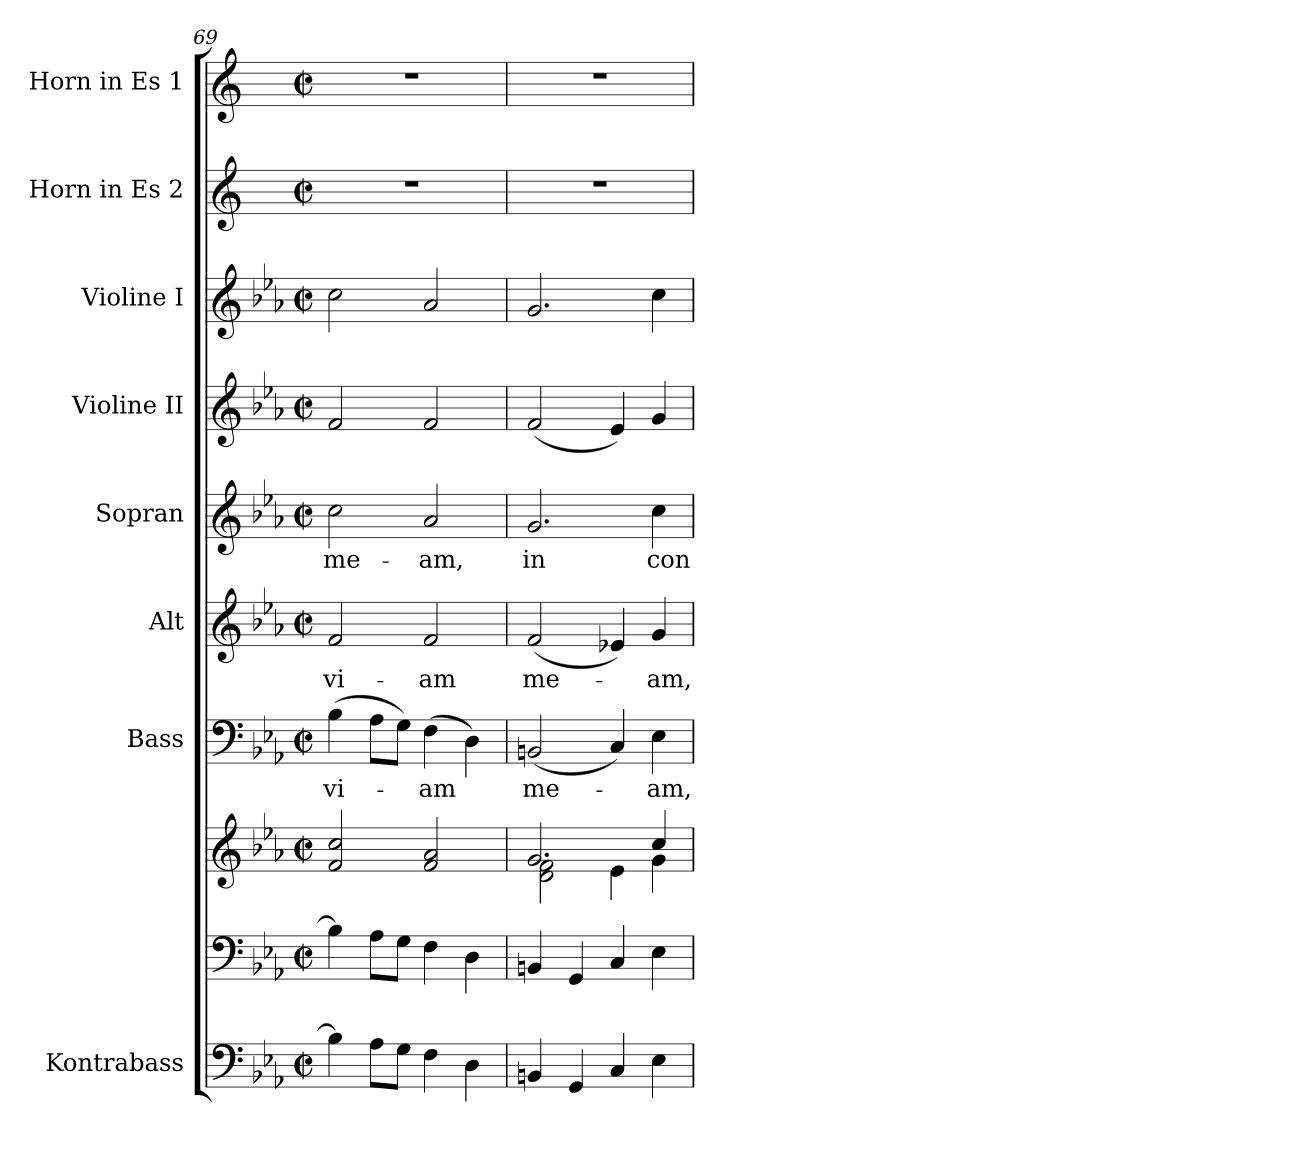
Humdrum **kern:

**kern	**kern	**kern	**kern	**text	**kern	**text	**kern	**text	**kern	**kern	**kern	**kern
*part9	*part8	*part8	*part7	*part7	*part6	*part6	*part5	*part5	*part4	*part3	*part2	*part1
*staff10	*staff9	*staff8	*staff7	*staff7	*staff6	*staff6	*staff5	*staff5	*staff4	*staff3	*staff2	*staff1
*I"Kontrabass	*	*	*I"Bass	*	*I"Alt	*	*I"Sopran	*	*I"Violine II	*I"Violine I	*I"Horn in Es 2	*I"Horn in Es 1
*I'Kb.	*	*	*I'B.	*	*I'A.	*	*I'S.	*	*I'Vl. II	*I'Vl. I	*	*
*clefF4	*clefF4	*clefG2	*clefF4	*	*clefG2	*	*clefG2	*	*clefG2	*clefG2	*clefG2	*clefG2
*ITrd7c12	*	*	*	*	*	*	*	*	*	*	*ITrd5c9	*ITrd5c9
*k[b-e-a-]	*k[b-e-a-]	*k[b-e-a-]	*k[b-e-a-]	*	*k[b-e-a-]	*	*k[b-e-a-]	*	*k[b-e-a-]	*k[b-e-a-]	*k[b-e-a-]	*k[b-e-a-]
*E-:	*E-:	*E-:	*E-:	*	*E-:	*	*E-:	*	*E-:	*E-:	*E-:	*E-:
*M2/2	*M2/2	*M2/2	*M2/2	*	*M2/2	*	*M2/2	*	*M2/2	*M2/2	*M2/2	*M2/2
*met(c|)	*met(c|)	*met(c|)	*met(c|)	*	*met(c|)	*	*met(c|)	*	*met(c|)	*met(c|)	*met(c|)	*met(c|)
=69	=69	=69	=69	=69	=69	=69	=69	=69	=69	=69	=69	=69
!	!	!	!	!LO:LY:b	!	!LO:LY:b	!	!LO:LY:b	!	!	!	!
4BB-\]	4B-\]	2f/ 2cc/	(>4B-\	vi-	2f/	vi-	2cc\	me-	2f/	2cc\	1r	1r
8AA-\L	8A-\L	.	8A-\L	.	.	.	.	.	.	.	.	.
8GG\J	8G\J	.	8G\J)	.	.	.	.	.	.	.	.	.
!	!	!	!	!LO:LY:b	!	!LO:LY:b	!	!LO:LY:b	!	!	!	!
4FF\	4F\	2f/ 2a-/	(>4F\	-am	2f/	-am	2a-/	-am,	2f/	2a-/	.	.
4DD\	4D\	.	4D\)	.	.	.	.	.	.	.	.	.
=70	=70	=70	=70	=70	=70	=70	=70	=70	=70	=70	=70	=70
*	*	*^	*	*	*	*	*	*	*	*	*	*
!	!	!	!	!	!LO:LY:b	!	!LO:LY:b	!	!LO:LY:b	!	!	!	!
4BBBn/	4BBn/	2.g/	2d\ 2f\	(<2BBn/	me-	(<2f/	me-	2.g/	in	(<2f/	2.g/	1r	1r
4GGG/	4GG/	.	.	.	.	.	.	.	.	.	.	.	.
4CC/	4C/	.	4e-\	4C/)	.	4e-X/)	.	.	.	4e-/)	.	.	.
!	!	!	!	!	!LO:LY:b	!	!LO:LY:b	!	!LO:LY:b	!	!	!	!
4EE-\	4E-\	4cc/	4g\	4E-\	-am,	4g/	-am,	4cc\	con-	4g/	4cc\	.	.
*	*	*v	*v	*	*	*	*	*	*	*	*	*	*
=	=	=	=	=	=	=	=	=	=	=	=	=
*-	*-	*-	*-	*-	*-	*-	*-	*-	*-	*-	*-	*-
